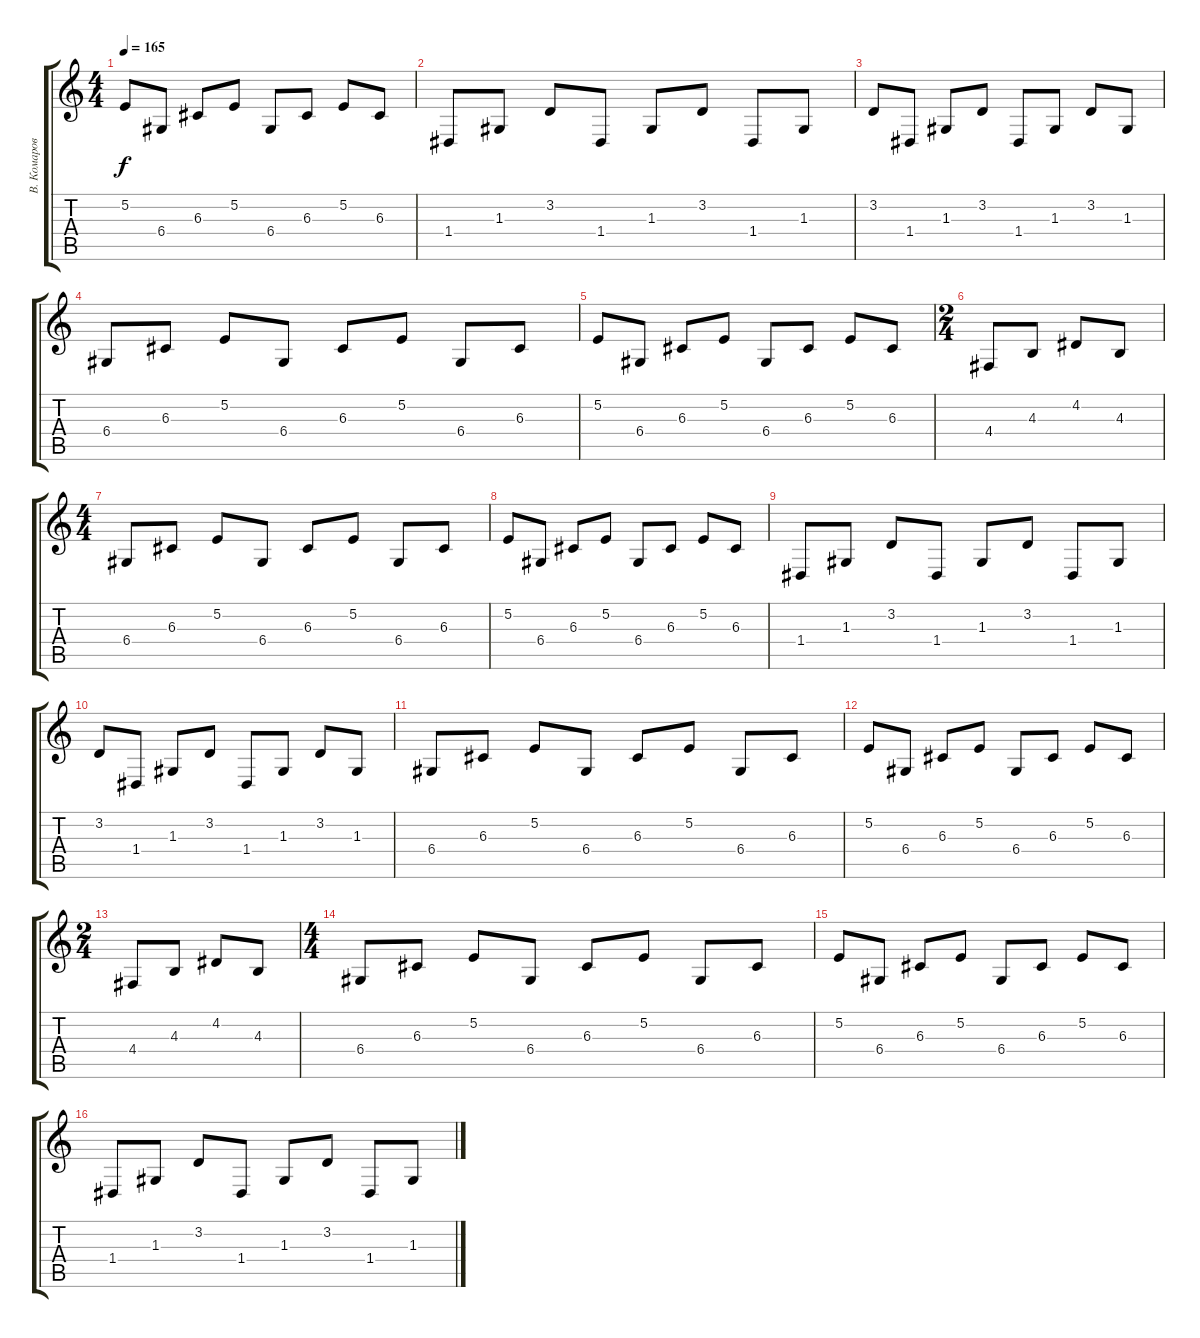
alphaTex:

\track ("В. Комаров" "В. Комаров") {instrument drawbarorgan}
\staff {score tabs}
\tuning (E4 B3 G3 D3 A2 E2) {hide}
\ts (4 4)
\tempo 165
\clef g2
\ks c
5.2.8{dy f} 6.4.8 6.3.8 5.2.8 6.4.8 6.3.8 5.2.8 6.3.8 |
1.4.8 1.3.8 3.2.8 1.4.8 1.3.8 3.2.8 1.4.8 1.3.8 |
3.2.8 1.4.8 1.3.8 3.2.8 1.4.8 1.3.8 3.2.8 1.3.8 |
6.4.8 6.3.8 5.2.8 6.4.8 6.3.8 5.2.8 6.4.8 6.3.8 |
5.2.8 6.4.8 6.3.8 5.2.8 6.4.8 6.3.8 5.2.8 6.3.8 |
\ts (2 4)
4.4.8 4.3.8 4.2.8 4.3.8 |
\ts (4 4)
6.4.8 6.3.8 5.2.8 6.4.8 6.3.8 5.2.8 6.4.8 6.3.8 |
5.2.8 6.4.8 6.3.8 5.2.8 6.4.8 6.3.8 5.2.8 6.3.8 |
1.4.8 1.3.8 3.2.8 1.4.8 1.3.8 3.2.8 1.4.8 1.3.8 |
3.2.8 1.4.8 1.3.8 3.2.8 1.4.8 1.3.8 3.2.8 1.3.8 |
6.4.8 6.3.8 5.2.8 6.4.8 6.3.8 5.2.8 6.4.8 6.3.8 |
5.2.8 6.4.8 6.3.8 5.2.8 6.4.8 6.3.8 5.2.8 6.3.8 |
\ts (2 4)
4.4.8 4.3.8 4.2.8 4.3.8 |
\ts (4 4)
6.4.8 6.3.8 5.2.8 6.4.8 6.3.8 5.2.8 6.4.8 6.3.8 |
5.2.8 6.4.8 6.3.8 5.2.8 6.4.8 6.3.8 5.2.8 6.3.8 |
1.4.8 1.3.8 3.2.8 1.4.8 1.3.8 3.2.8 1.4.8 1.3.8
